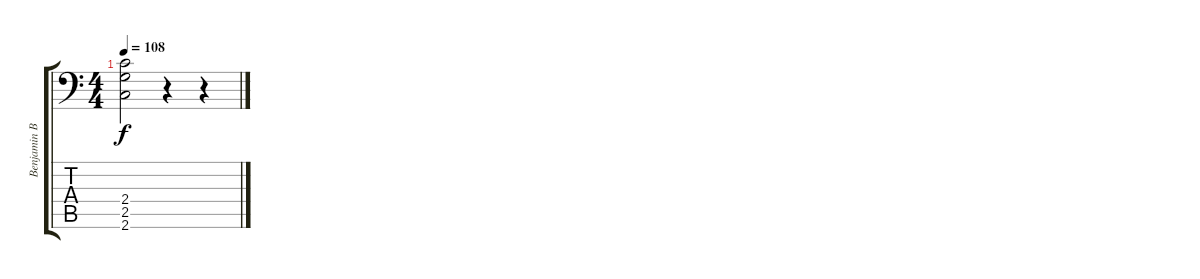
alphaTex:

\track ("Benjamin Burnley" "Benjamin B") {instrument distortionguitar}
\staff {score tabs}
\tuning (C4 G3 Eb3 Bb2 F2 Bb1) {hide}
\ts (4 4)
\tempo 108
\clef f4
\ks c
(2.4 2.5 2.6).2{dy f} r.4 r.4
